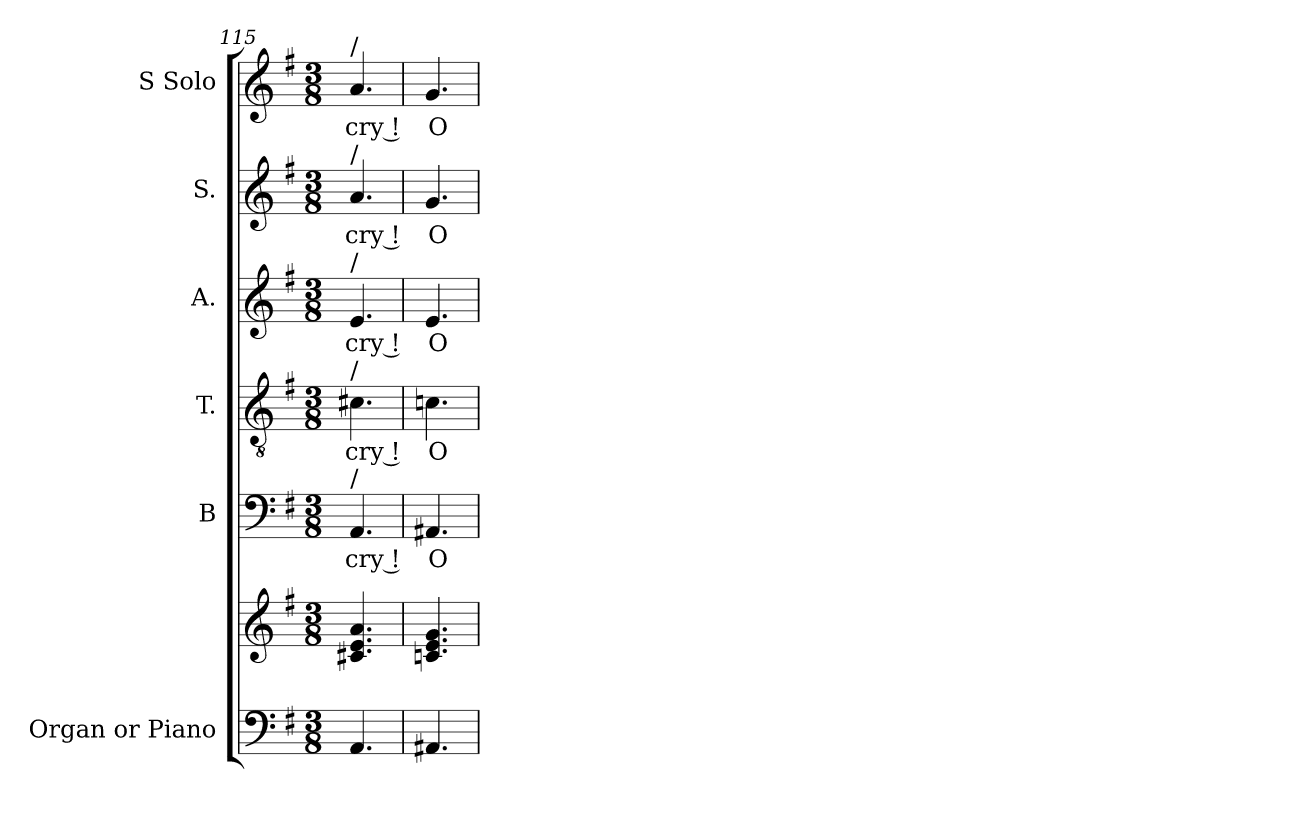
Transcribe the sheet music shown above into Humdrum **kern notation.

**kern	**kern	**kern	**text	**kern	**text	**kern	**text	**kern	**text	**kern	**text
*part6	*part6	*part5	*part5	*part4	*part4	*part3	*part3	*part2	*part2	*part1	*part1
*staff7	*staff6	*staff5	*staff5	*staff4	*staff4	*staff3	*staff3	*staff2	*staff2	*staff1	*staff1
*I"Organ or  Piano	*	*I"B	*	*I"T.	*	*I"A.	*	*I"S.	*	*I"S    Solo	*
*	*	*I'B.	*	*I'T.	*	*I'A.	*	*I'S.	*	*I'S.	*
*clefF4	*clefG2	*clefF4	*	*clefGv2	*	*clefG2	*	*clefG2	*	*clefG2	*
*	*	*	*	*ITrd7c12	*	*	*	*	*	*	*
*k[f#]	*k[f#]	*k[f#]	*	*k[f#]	*	*k[f#]	*	*k[f#]	*	*k[f#]	*
*G:	*G:	*G:	*	*G:	*	*G:	*	*G:	*	*G:	*
*M3/8	*M3/8	*M3/8	*	*M3/8	*	*M3/8	*	*M3/8	*	*M3/8	*
=115	=115	=115	=115	=115	=115	=115	=115	=115	=115	=115	=115
!	!	!	!	!	!	!	!	!	!	!LO:TX:a:t=/	!
!	!	!	!	!	!	!	!	!LO:TX:a:t=/	!	!	!
!	!	!	!	!	!	!LO:TX:a:t=/	!	!	!	!	!
!	!	!	!	!LO:TX:a:t=/	!	!	!	!	!	!	!
!	!	!LO:TX:a:t=/	!	!	!	!	!	!	!	!	!
4.AA/	4.c#X/ 4.e/ 4.a/	4.AA/	cry !	4.C#X\	cry !	4.e/	cry !	4.a/	cry !	4.a/	cry !
=116	=116	=116	=116	=116	=116	=116	=116	=116	=116	=116	=116
4.AA#X/	4.cn/ 4.e/ 4.g/	4.AA#X/	O	4.Cn\	O	4.e/	O	4.g/	O	4.g/	O
=	=	=	=	=	=	=	=	=	=	=	=
*-	*-	*-	*-	*-	*-	*-	*-	*-	*-	*-	*-
